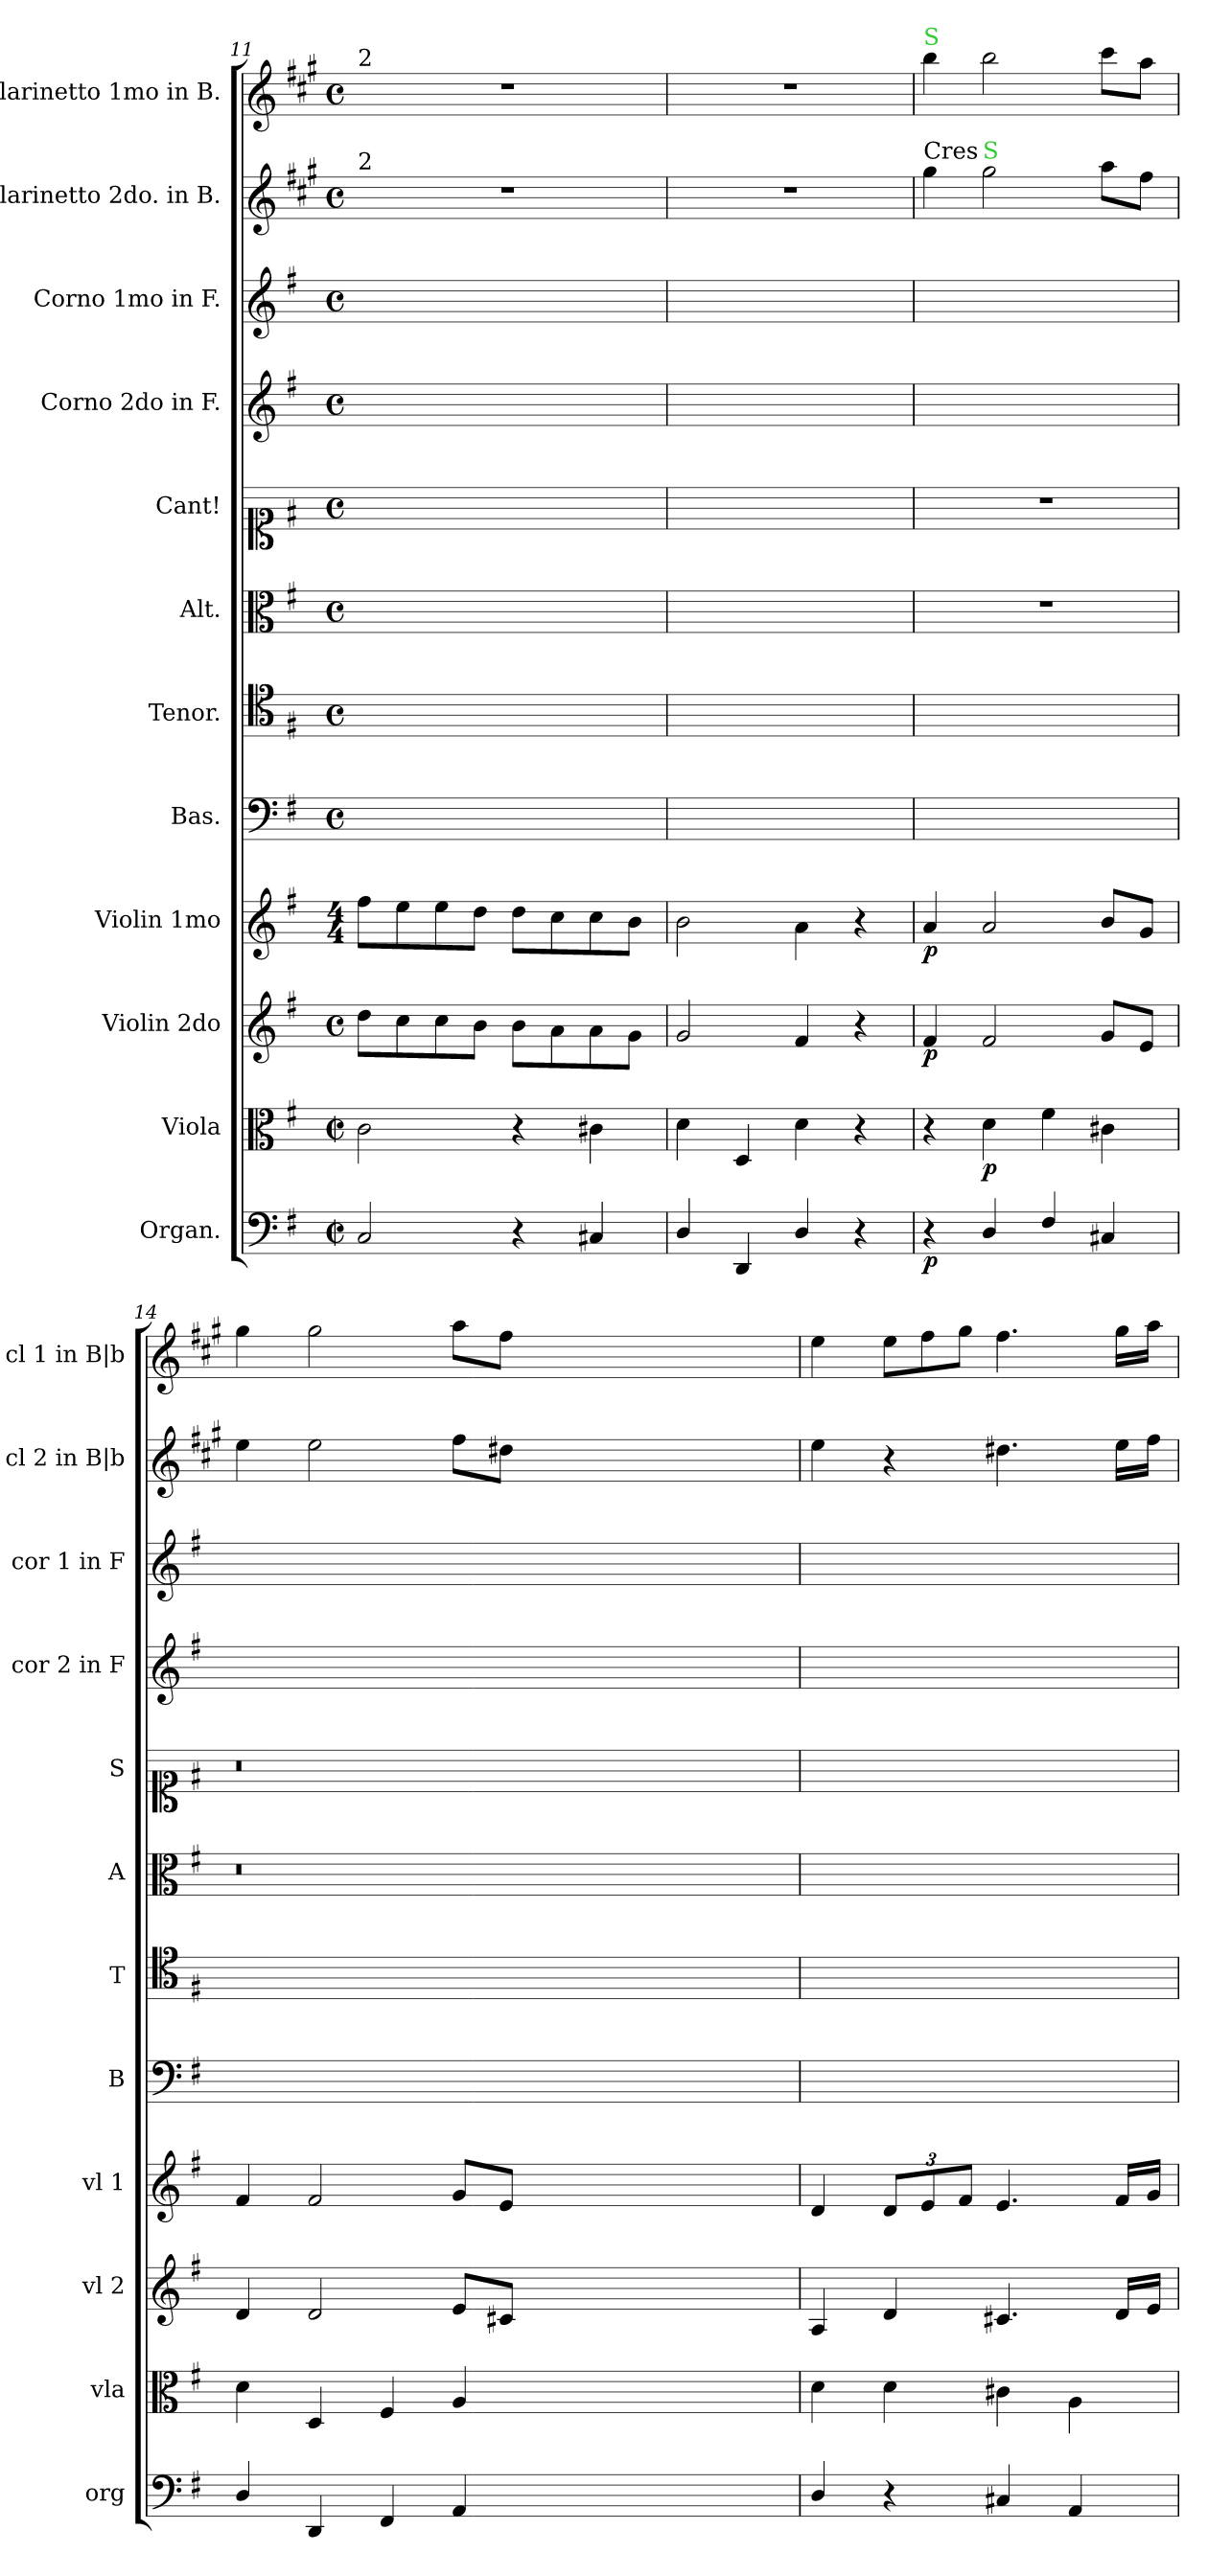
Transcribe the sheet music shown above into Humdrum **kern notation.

**kern	**dynam	**kern	**dynam	**kern	**dynam	**kern	**dynam	**kern	**kern	**kern	**kern	**kern	**kern	**kern	**kern
*part12	*part12	*part11	*part11	*part10	*part10	*part9	*part9	*part8	*part7	*part6	*part5	*part4	*part3	*part2	*part1
*staff12	*staff12	*staff11	*staff11	*staff10	*staff10	*staff9	*staff9	*staff8	*staff7	*staff6	*staff5	*staff4	*staff3	*staff2	*staff1
*I"Organ.	*	*I"Viola	*	*I"Violin 2do	*	*I"Violin 1mo	*	*I"Bas.	*I"Tenor.	*I"Alt.	*I"Cant!	*I"Corno 2do in F.	*I"Corno 1mo in F.	*I"Clarinetto 2do. in B.	*I"Clarinetto 1mo in B.
*I'org	*	*I'vla	*	*I'vl 2	*	*I'vl 1	*	*I'B	*I'T	*I'A	*I'S	*I'cor 2 in F	*I'cor 1 in F	*I'cl 2 in B|b	*I'cl 1 in B|b
*clefF4	*	*clefC3	*	*clefG2	*	*clefG2	*	*clefF4	*clefC4	*clefC3	*clefC1	*clefG2	*clefG2	*clefG2	*clefG2
*	*	*	*	*	*	*	*	*	*	*	*	*ITrd4c7	*ITrd4c7	*ITrd1c2	*ITrd1c2
*k[f#]	*	*k[f#]	*	*k[f#]	*	*k[f#]	*	*k[f#]	*k[f#]	*k[f#]	*k[f#]	*k[]	*k[]	*k[f#]	*k[f#]
*G:	*	*G:	*	*G:	*	*G:	*	*G:	*G:	*G:	*G:	*	*	*G:	*G:
*M4/4	*	*M4/4	*	*M4/4	*	*M4/4	*	*M4/4	*M4/4	*M4/4	*M4/4	*M4/4	*M4/4	*M4/4	*M4/4
*met(c|)	*	*met(c|)	*	*met(c)	*	*	*	*met(c)	*met(c)	*met(c)	*met(c)	*met(c)	*met(c)	*met(c)	*met(c)
=11	=11	=11	=11	=11	=11	=11	=11	=11	=11	=11	=11	=11	=11	=11	=11
!	!	!	!	!	!	!	!	!	!	!	!	!	!	!	!LO:TX:a:t=2
!	!	!	!	!	!	!	!	!	!	!	!	!	!	!LO:TX:a:t=2	!
2C/	.	2c\	.	8dd\L	.	8ff#\L	.	1ryy	1ryy	1ryy	1ryy	1ryy	1ryy	1r	1r
.	.	.	.	8cc\	.	8ee\	.	.	.	.	.	.	.	.	.
.	.	.	.	8cc\	.	8ee\	.	.	.	.	.	.	.	.	.
.	.	.	.	8b\J	.	8dd\J	.	.	.	.	.	.	.	.	.
4r	.	4r	.	8b\L	.	8dd\L	.	.	.	.	.	.	.	.	.
.	.	.	.	8a\	.	8cc\	.	.	.	.	.	.	.	.	.
4C#X/	.	4c#X\	.	8a\	.	8cc\	.	.	.	.	.	.	.	.	.
.	.	.	.	8g\J	.	8b\J	.	.	.	.	.	.	.	.	.
=12	=12	=12	=12	=12	=12	=12	=12	=12	=12	=12	=12	=12	=12	=12	=12
4D/	.	4d\	.	2g/	.	2b\	.	1ryy	1ryy	1ryy	1ryy	1ryy	1ryy	1r	1r
4DD/	.	4D/	.	.	.	.	.	.	.	.	.	.	.	.	.
4D/	.	4d\	.	4f#/	.	4a\	.	.	.	.	.	.	.	.	.
4r	.	4r	.	4r	.	4r	.	.	.	.	.	.	.	.	.
=13	=13	=13	=13	=13	=13	=13	=13	=13	=13	=13	=13	=13	=13	=13	=13
!	!	!	!	!	!	!	!	!	!	!	!	!	!	!	!LO:TX:a:color=limegreen:t=S
!	!	!	!	!	!	!	!	!	!	!	!	!	!	!LO:TX:t=Cres	!
4r	p	4r	.	4f#/	p	4a/	p	1ryy	1ryy	1r	1r	1ryy	1ryy	4ff#\	4aa\
!	!	!	!	!	!	!	!	!	!	!	!	!	!	!LO:TX:a:color=limegreen:t=S	!
4D/	.	4d\	p	2f#/	.	2a/	.	.	.	.	.	.	.	2ff#\	2aa\
4F#/	.	4f#\	.	.	.	.	.	.	.	.	.	.	.	.	.
4C#X/	.	4c#X\	.	8g/L	.	8b/L	.	.	.	.	.	.	.	8gg\L	8bb\L
.	.	.	.	8e/J	.	8g/J	.	.	.	.	.	.	.	8ee\J	8gg\J
=14	=14	=14	=14	=14	=14	=14	=14	=14	=14	=14	=14	=14	=14	=14	=14
4D/	.	4d\	.	4d/	.	4f#/	.	1ryy	1ryy	0.r	0.r	1ryy	1ryy	4dd\	4ff#\
4DD/	.	4D/	.	2d/	.	2f#/	.	.	.	.	.	.	.	2dd\	2ff#\
4FF#/	.	4F#/	.	.	.	.	.	.	.	.	.	.	.	.	.
4AA/	.	4A/	.	8e/L	.	8g/L	.	.	.	.	.	.	.	8ee\L	8gg\L
.	.	.	.	8c#X/J	.	8e/J	.	.	.	.	.	.	.	8cc#X\J	8ee\J
0ryy	.	0ryy	.	0ryy	.	0ryy	.	0ryy	0ryy	.	.	0ryy	0ryy	0ryy	0ryy
=15	=15	=15	=15	=15	=15	=15	=15	=15	=15	=15	=15	=15	=15	=15	=15
4D/	.	4d\	.	4A/	.	4d/	.	1ryy	1ryy	1ryy	1ryy	1ryy	1ryy	4dd\	4dd\
*	*	*	*	*	*	*	*	*	*	*	*	*	*	*	*Xtuplet
4r	.	4d\	.	4d/	.	12d/L	.	.	.	.	.	.	.	4r	12dd\L
.	.	.	.	.	.	12e/	.	.	.	.	.	.	.	.	12ee\
.	.	.	.	.	.	12f#/J	.	.	.	.	.	.	.	.	12ff#\J
4C#X/	.	4c#X\	.	4.c#X/	.	4.e/	.	.	.	.	.	.	.	4.cc#X\	4.ee
4AA/	.	4A\	.	.	.	.	.	.	.	.	.	.	.	.	.
.	.	.	.	16d/LL	.	16f#/LL	.	.	.	.	.	.	.	16dd\LL	16ff#LL
.	.	.	.	16e/JJ	.	16g/JJ	.	.	.	.	.	.	.	16ee\JJ	16gg\JJ
=	=	=	=	=	=	=	=	=	=	=	=	=	=	=	=
*-	*-	*-	*-	*-	*-	*-	*-	*-	*-	*-	*-	*-	*-	*-	*-
